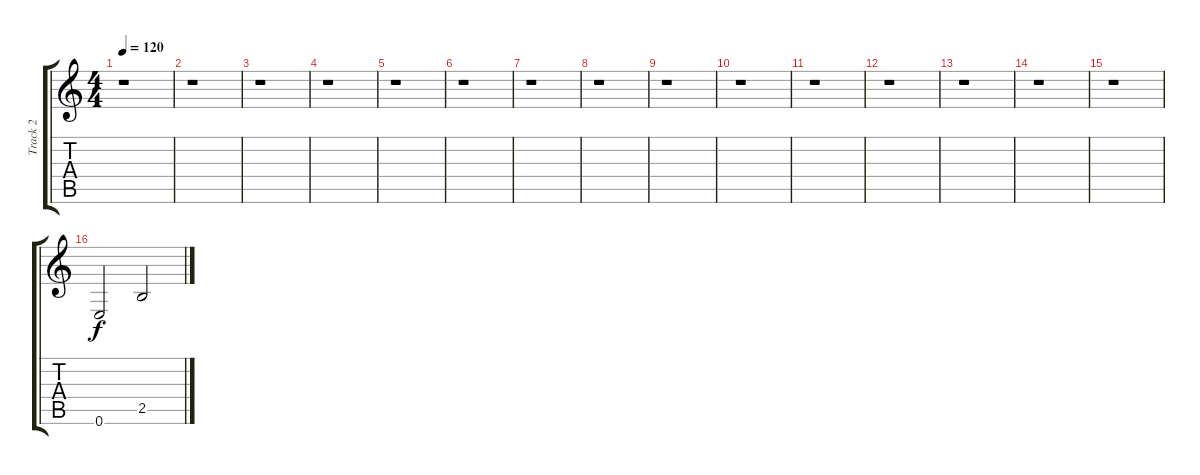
\track ("Track 2" "Track 2") {instrument electricbassfinger}
\staff {score tabs}
\tuning (E4 B3 G3 D3 A2 E2) {hide}
\ts (4 4)
\tempo 120
\clef g2
\ks c
r.1{dy f} |
r.1 |
r.1 |
r.1 |
r.1 |
r.1 |
r.1 |
r.1 |
r.1 |
r.1 |
r.1 |
r.1 |
r.1 |
r.1 |
r.1 |
0.6.2 2.5.2
